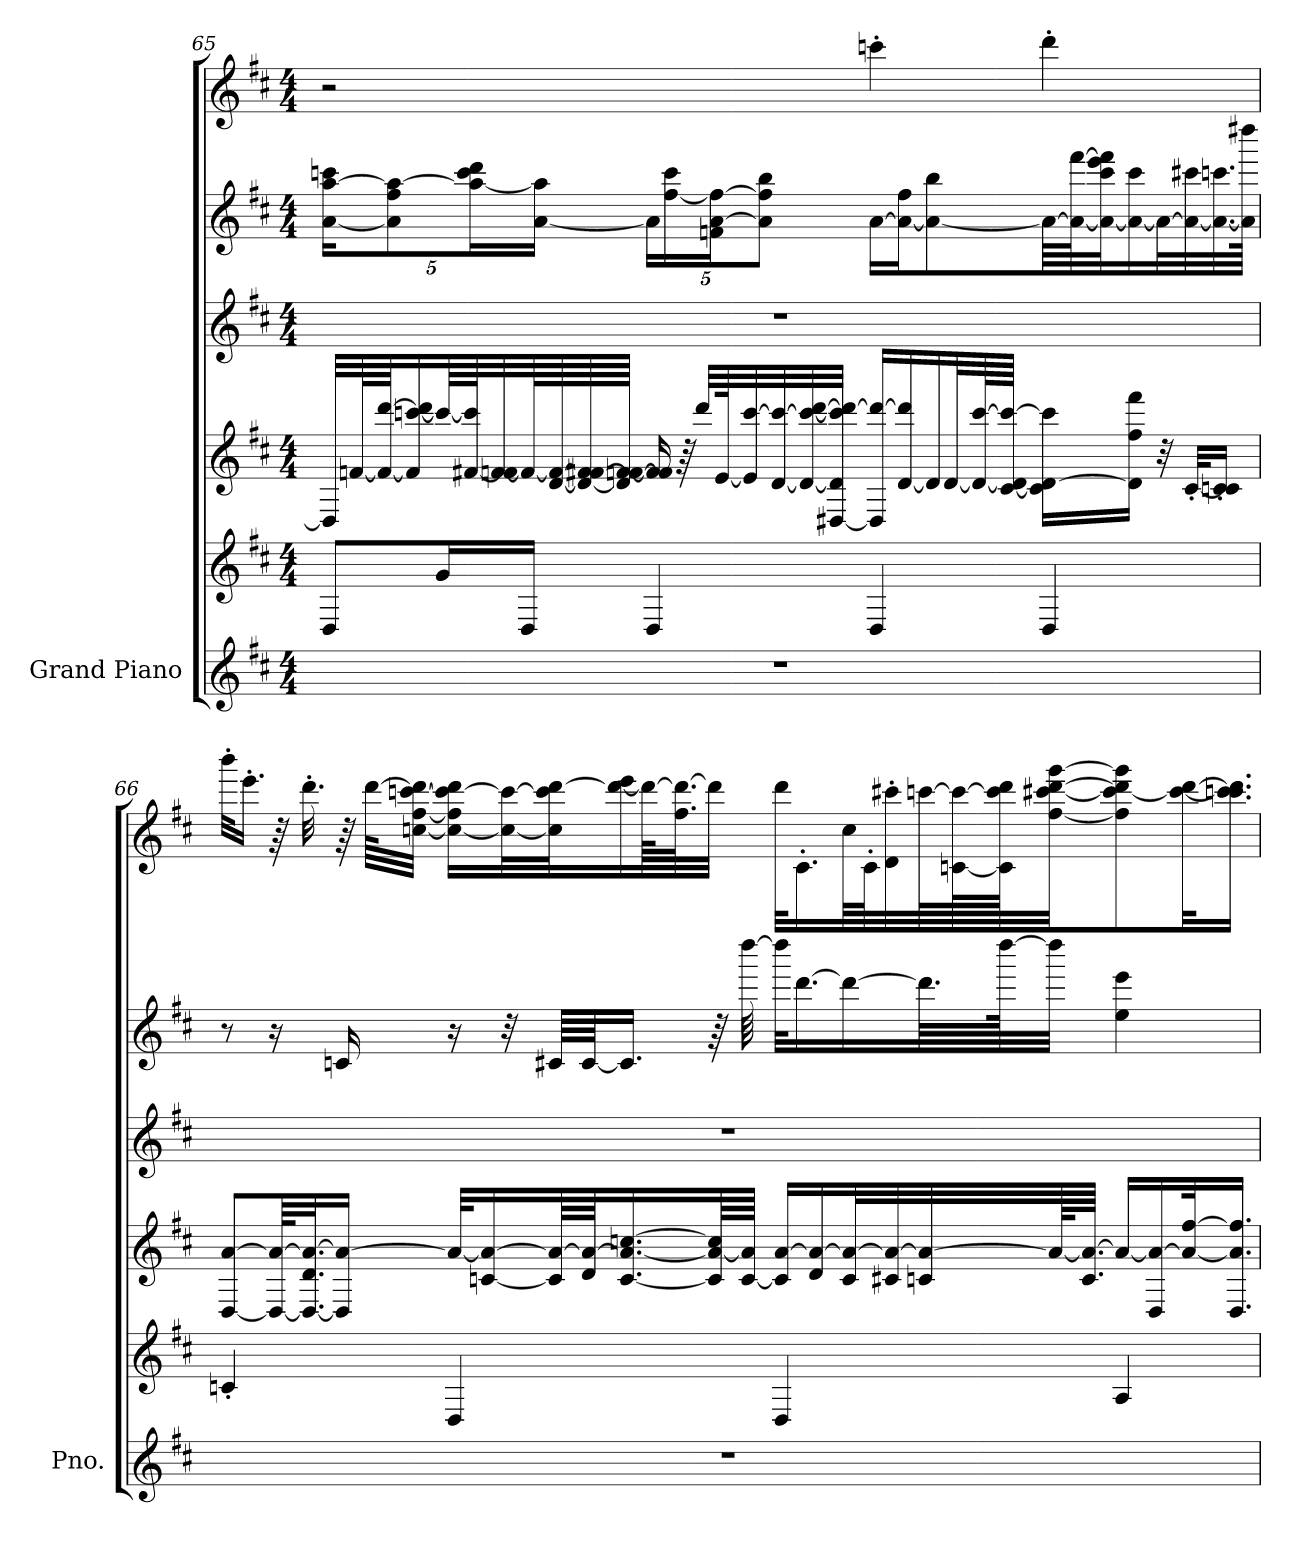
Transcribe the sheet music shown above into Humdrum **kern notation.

**kern	**kern	**kern	**kern	**kern	**kern
*part1	*part1	*part1	*part1	*part1	*part1
*staff6	*staff5	*staff4	*staff3	*staff2	*staff1
*I"Grand Piano	*	*	*	*	*
*I'Pno.	*	*	*	*	*
*clefG2	*clefG2	*clefG2	*clefG2	*clefG2	*clefG2
*k[f#c#]	*k[f#c#]	*k[f#c#]	*k[f#c#]	*k[f#c#]	*k[f#c#]
*M4/4	*M4/4	*M4/4	*M4/4	*M4/4	*M4/4
=65	=65	=65	=65	=65	=65
1r	8D/L	32D#/LLL]	1r	[20a\ [20aa\ 20cccn\KL	2r
.	.	[64fn/L	.	.	.
.	.	64f/_ [64ddd/JJ	.	.	.
.	.	.	.	10a\] 10ff#\ 10aa\_	.
.	.	16f/] [16cccn/ 16ddd/]	.	.	.
.	16g/L	64ccc/LL_	.	.	.
.	.	[64f#X/ 64ccc/]J	.	.	.
.	.	.	.	20aa\_ 20ccc\ 20ddd\L	.
.	.	[32fn/ 32f#/]	.	.	.
.	16D/JJ	64f/L_	.	.	.
.	.	.	.	[20a\ 20aa\]JJ	.
.	.	[64d/ 64f/_	.	.	.
.	.	64d/_ 64f/] [64f#X/	.	.	.
.	.	64d/] [64fn/ 64f#/_JJJJ	.	.	.
.	4D/	16f/] 16f#/]	.	20a\LL]	.
.	.	.	.	[20ff#\ 20ccc\	.
.	.	64r	.	.	.
.	.	32ddd/LLL	.	.	.
.	.	.	.	20fn\ [20a\ 20ff#\_J	.
.	.	[64e/K	.	.	.
.	.	32e/] [32ccc/	.	.	.
.	.	.	.	10a\] 10ff#\] 10bb\J	.
.	.	[32d/ 32ccc/_	.	.	.
.	.	32d/_ 32ccc/_ [32ddd/	.	.	.
.	.	[32D#X/ 32d/] 32ccc/] 32ddd/_JJJ	.	.	.
.	4D/	16D#/] 16ddd/_LL	.	[16a\LL	4cccn'\
.	.	[16d/ 16ddd/]	.	16a\_ 16ff#\J	.
.	.	16d/]	.	8a\_ 8bb\	.
.	.	[32d/L	.	.	.
.	.	64d/_ [64ccc/L	.	.	.
.	.	[64c#/ 64d/] 64ccc/_JJJJ	.	.	.
.	4D/	16c#\] [16d\ 16ccc\]LL	.	64a\LLL_	4ddd'\
.	.	.	.	64a\_ [64fff#\J	.
.	.	.	.	32a\_ 32ccc\ 32eee\ 32fff#\]J	.
.	.	16d\] 16ff#\ 16fff#\JJ	.	16a\_ 16ccc\	.
.	.	32r	.	32a\L_	.
.	.	[32c#'/KLL	.	32a\_ 32ccc#X\	.
.	.	16cn/' 16c#/]'JJ	.	32.a\_ 32.cccn\	.
.	.	.	.	64a\] 64dddd#X\JJJk	.
!!LO:LB:g=z
=66	=66	=66	=66	=66	=66
1r	4cn'/	[8D/ [8a/L	1r	8r	32bbb'\KLL
.	.	.	.	.	16.eee'\JJ
.	.	64D/_ 64a/_KLL	.	16r	64r
.	.	32.D/_ 32.d/ 32.a/_J	.	.	32.ddd'\
.	.	16D/] 16a/_JJ	.	16cn/	64r
.	.	.	.	.	[64ddd\KLLL
.	.	.	.	.	[32ccn\ [32ff#\ [32cccn\ 32ddd\]JJJ
.	4D/	32a/KLL_	.	16r	16cc\_ 16ff#\] 16ccc\_ 16ddd\LL
.	.	[16cn/ 16a/_	.	.	.
.	.	.	.	32r	32cc\_ 32ccc\_L
.	.	64c/] 64a/_LL	.	64c#X/LLLL	32cc\] 32ccc\] [32ddd\J
.	.	64d/ 64a/_JJ	.	[64c#/JJ	.
.	.	[16.c/ 16.a/_ [16.ccn/	.	16.c#/JJ]	16ddd\_ 16eee\
.	.	.	.	.	128ddd\KLL_
.	.	.	.	.	64.ff#\ 64.ddd\_J
.	.	64c/] 64a/_ 64cc/]LL	.	64r	32ddd\JJJ]
.	.	[64c/ 64a/]JJJJ	.	[64dddd\	.
.	4D/	16c/] [16a/LL	.	32dddd\KLL]	32ddd\KLL
.	.	.	.	[16.ddd\	16.c#'\
.	.	16d/ 16a/_	.	.	.
.	.	32c/ 32a/_L	.	16ddd\_	64cc\LL
.	.	.	.	.	64c#'\J
.	.	32c#X/ 32a/_	.	.	32d\' 32ccc#X\'
.	.	32cn/ 32a/_	.	64.ddd\LL]	[64cccn\L
.	.	.	.	.	[128cn\ 128ccc\_L
.	.	.	.	[128dddd\JK	128c\] 128ccc\] 128ddd\JJ
.	.	128a/KL_	.	32dddd\JJJ]	[32ff#\ [32ccc#X\ [32ddd\ [32ggg\JJ
.	.	64.c/ 64.a/_JJJJ	.	.	.
.	4A/	16a/LL_	.	4ee\ 4eee\	8ff#\] 8ccc#\_ 8ddd\] 8ggg\]
.	.	16D/ 16a/_	.	.	.
.	.	32a/_ [32ff#/K	.	.	32ccc#\_ [32ddd\KL
.	.	16.D/ 16.a/] 16.ff#/]JJ	.	.	16.cccn\ 16.ccc#\] 16.ddd\]JJ
=	=	=	=	=	=
*-	*-	*-	*-	*-	*-
